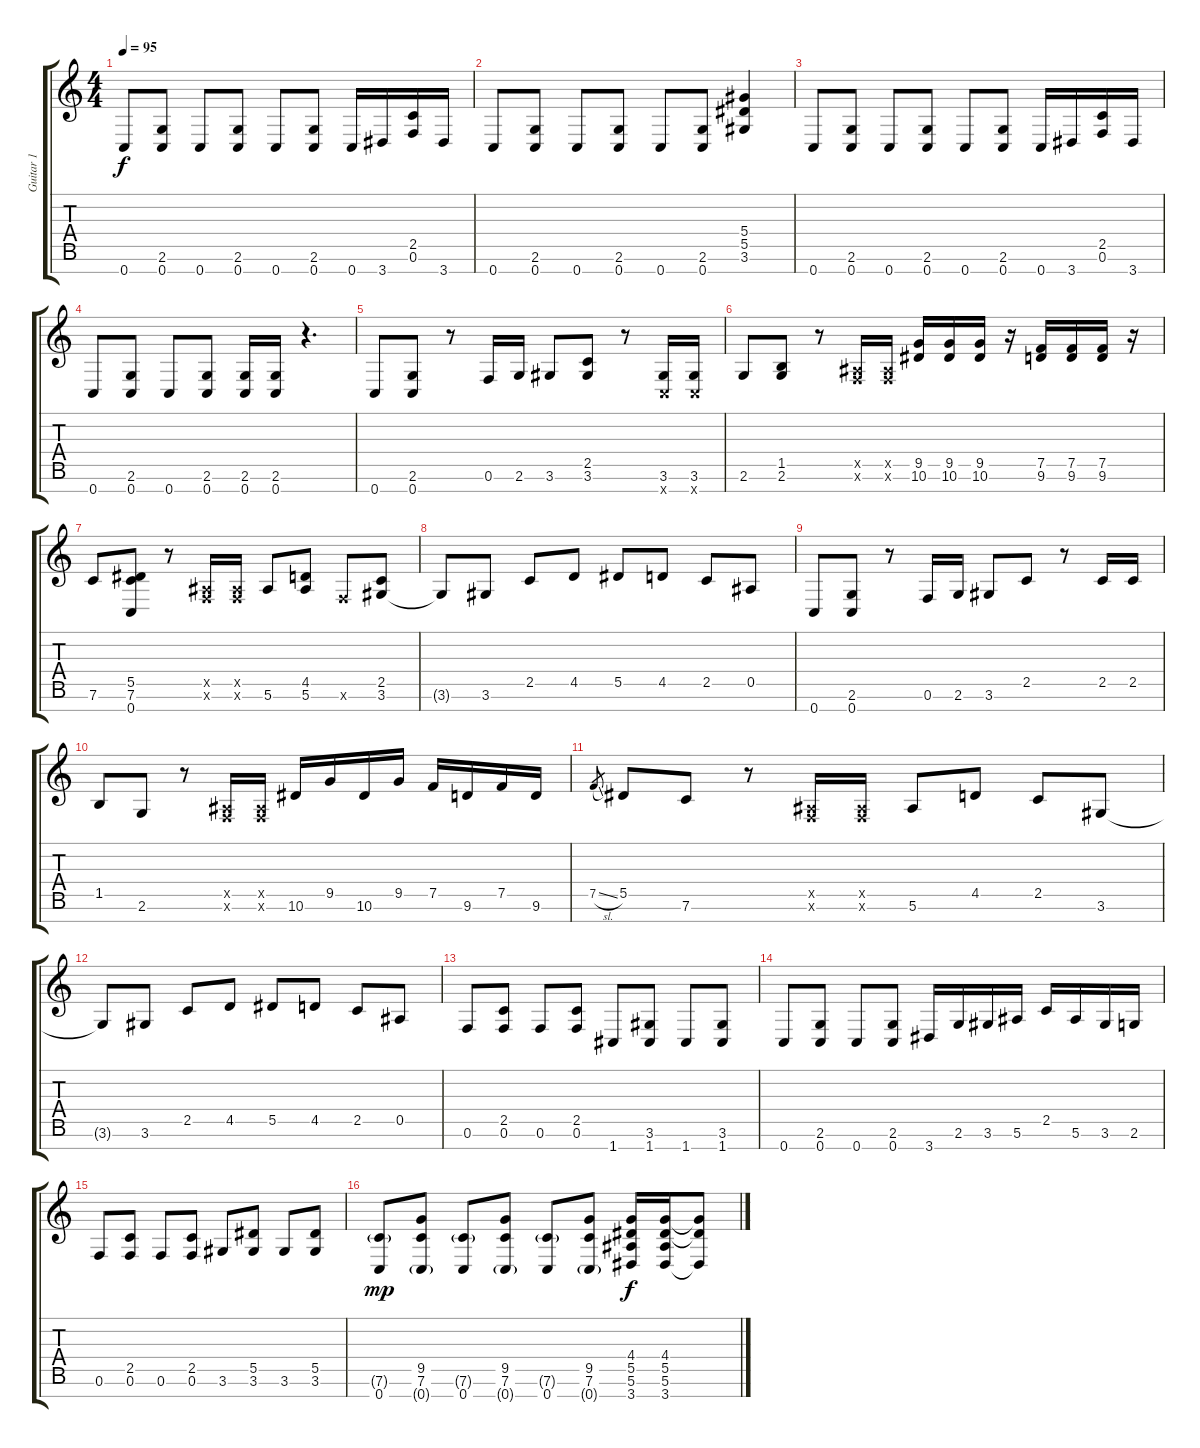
\track ("Guitar 1" "Guitar 1") {instrument distortionguitar}
\staff {score tabs}
\tuning (F4 C4 Ab3 Eb3 Bb2 F2 C2) {hide}
\ts (4 4)
\tempo 95
\clef g2
\ks c
0.7.8{dy f} (2.6 0.7).8 0.7.8 (2.6 0.7).8 0.7.8 (2.6 0.7).8 0.7.16 3.7.16 (2.5 0.6).16 3.7.16 |
0.7.8 (2.6 0.7).8 0.7.8 (2.6 0.7).8 0.7.8 (2.6 0.7).8 (5.4 5.5 3.6).4 |
0.7.8 (2.6 0.7).8 0.7.8 (2.6 0.7).8 0.7.8 (2.6 0.7).8 0.7.16 3.7.16 (2.5 0.6).16 3.7.16 |
0.7.8 (2.6 0.7).8 0.7.8 (2.6 0.7).8 (2.6 0.7).16 (2.6 0.7).16 r.4{d} |
0.7.8 (2.6 0.7).8 r.8 0.6.16 2.6.16 3.6.8 (2.5 3.6).8 r.8 (3.6 0.7{x}).16 (3.6 0.7{x}).16 |
2.6.8 (1.5 2.6).8 r.8 (0.5{x} 0.6{x}).16 (0.5{x} 0.6{x}).16 (9.5 10.6).16 (9.5 10.6).16 (9.5 10.6).16 r.16 (7.5 9.6).16 (7.5 9.6).16 (7.5 9.6).16 r.16 |
7.6.8 (5.5 7.6 0.7).8 r.8 (0.5{x} 0.6{x}).16 (0.5{x} 0.6{x}).16 5.6.8 (4.5 5.6).8 0.6{x}.8 (2.5 3.6).8 |
3.6{t}.8 3.6.8 2.5.8 4.5.8 5.5.8 4.5.8 2.5.8 0.5.8 |
0.7.8 (2.6 0.7).8 r.8 0.6.16 2.6.16 3.6.8 2.5.8 r.8 2.5.16 2.5.16 |
1.5.8 2.6.8 r.8 (0.5{x} 0.6{x}).16 (0.5{x} 0.6{x}).16 10.6.16 9.5.16 10.6.16 9.5.16 7.5.16 9.6.16 7.5.16 9.6.16 |
7.5{sl}.8{gr} 5.5.8 7.6.8 r.8 (0.5{x} 0.6{x}).16 (0.5{x} 0.6{x}).16 5.6.8 4.5.8 2.5.8 3.6.8 |
3.6{t}.8 3.6.8 2.5.8 4.5.8 5.5.8 4.5.8 2.5.8 0.5.8 |
0.6.8 (2.5 0.6).8 0.6.8 (2.5 0.6).8 1.7.8 (3.6 1.7).8 1.7.8 (3.6 1.7).8 |
0.7.8 (2.6 0.7).8 0.7.8 (2.6 0.7).8 3.7.16 2.6.16 3.6.16 5.6.16 2.5.16 5.6.16 3.6.16 2.6.16 |
0.6.8 (2.5 0.6).8 0.6.8 (2.5 0.6).8 3.6.8 (5.5 3.6).8 3.6.8 (5.5 3.6).8 |
(7.6{g} 0.7).8{dy mp} (9.5 7.6 0.7{g}).8 (7.6{g} 0.7).8 (9.5 7.6 0.7{g}).8 (7.6{g} 0.7).8 (9.5 7.6 0.7{g}).8 (4.4 5.5 5.6 3.7).16{dy f} (4.4 5.5 5.6 3.7).16 (4.4{t} 5.5{t} 3.7{t}).8
